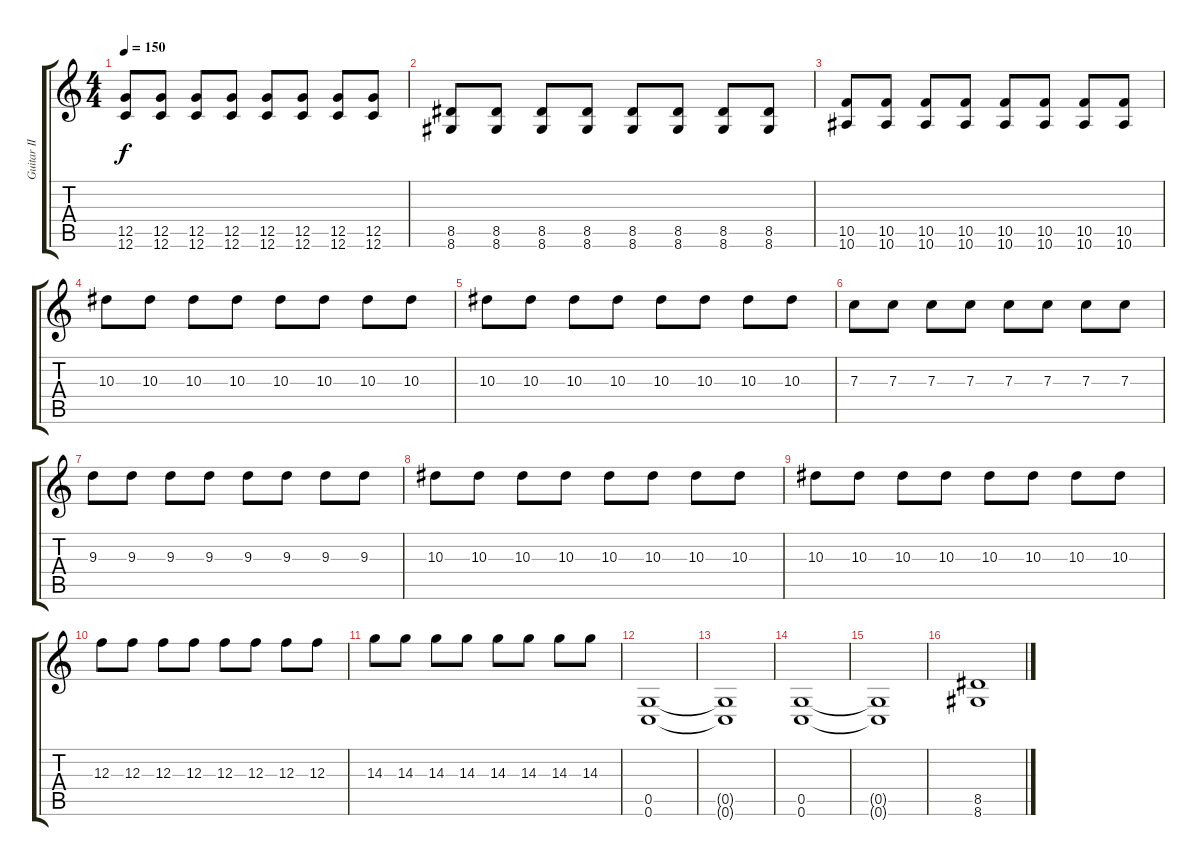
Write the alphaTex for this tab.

\track ("Guitar II" "Guitar II") {instrument distortionguitar}
\staff {score tabs}
\tuning (D4 A3 F3 C3 G2 C2) {hide}
\ts (4 4)
\tempo 150
\clef g2
\ks c
(12.5 12.6).8{dy f} (12.5 12.6).8 (12.5 12.6).8 (12.5 12.6).8 (12.5 12.6).8 (12.5 12.6).8 (12.5 12.6).8 (12.5 12.6).8 |
(8.5 8.6).8 (8.5 8.6).8 (8.5 8.6).8 (8.5 8.6).8 (8.5 8.6).8 (8.5 8.6).8 (8.5 8.6).8 (8.5 8.6).8 |
(10.5 10.6).8 (10.5 10.6).8 (10.5 10.6).8 (10.5 10.6).8 (10.5 10.6).8 (10.5 10.6).8 (10.5 10.6).8 (10.5 10.6).8 |
10.3.8 10.3.8 10.3.8 10.3.8 10.3.8 10.3.8 10.3.8 10.3.8 |
10.3.8 10.3.8 10.3.8 10.3.8 10.3.8 10.3.8 10.3.8 10.3.8 |
7.3.8 7.3.8 7.3.8 7.3.8 7.3.8 7.3.8 7.3.8 7.3.8 |
9.3.8 9.3.8 9.3.8 9.3.8 9.3.8 9.3.8 9.3.8 9.3.8 |
10.3.8 10.3.8 10.3.8 10.3.8 10.3.8 10.3.8 10.3.8 10.3.8 |
10.3.8 10.3.8 10.3.8 10.3.8 10.3.8 10.3.8 10.3.8 10.3.8 |
12.3.8 12.3.8 12.3.8 12.3.8 12.3.8 12.3.8 12.3.8 12.3.8 |
14.3.8 14.3.8 14.3.8 14.3.8 14.3.8 14.3.8 14.3.8 14.3.8 |
(0.5 0.6).1 |
(0.5{t} 0.6{t}).1 |
(0.5 0.6).1 |
(0.5{t} 0.6{t}).1 |
(8.5 8.6).1
